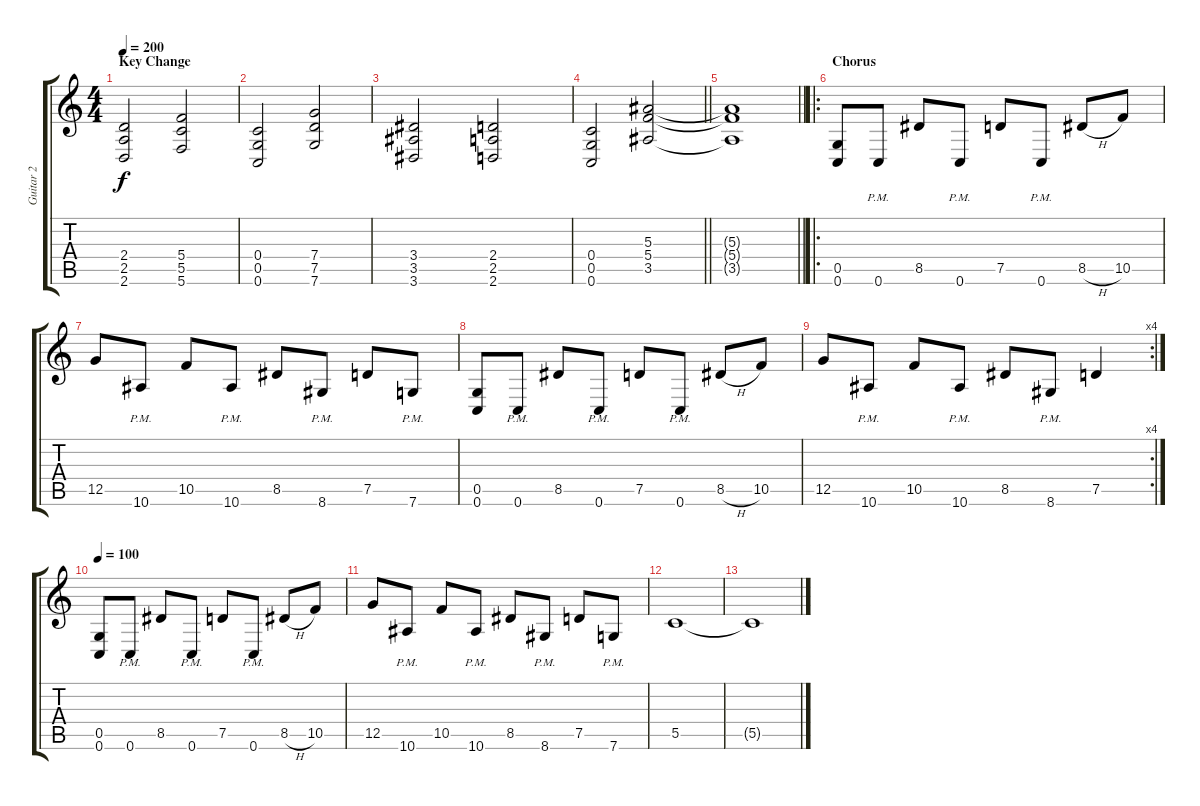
\track ("Guitar 2" "Guitar 2") {instrument distortionguitar}
\staff {score tabs}
\tuning (D4 A3 F3 C3 G2 C2) {hide}
\ts (4 4)
\section ("" "Key Change")
\tempo 200
\clef g2
\ks c
(2.4 2.5 2.6).2{dy f} (5.4 5.5 5.6).2 |
(0.4 0.5 0.6).2 (7.4 7.5 7.6).2 |
(3.4 3.5 3.6).2 (2.4 2.5 2.6).2 |
\barLineRight lightlight
(0.4 0.5 0.6).2 (5.3 5.4 3.5).2 |
\barLineRight lightlight
(5.3{t} 5.4{t} 3.5{t}).1 |
\ro
\section ("" "Chorus")
(0.5 0.6).8 0.6{pm}.8 8.5.8 0.6{pm}.8 7.5.8 0.6{pm}.8 8.5{h}.8 10.5.8 |
12.5.8 10.6{pm}.8 10.5.8 10.6{pm}.8 8.5.8 8.6{pm}.8 7.5.8 7.6{pm}.8 |
(0.5 0.6).8 0.6{pm}.8 8.5.8 0.6{pm}.8 7.5.8 0.6{pm}.8 8.5{h}.8 10.5.8 |
\rc 4
12.5.8 10.6{pm}.8 10.5.8 10.6{pm}.8 8.5.8 8.6{pm}.8 7.5.4 |
\tempo 100
(0.5 0.6).8 0.6{pm}.8 8.5.8 0.6{pm}.8 7.5.8 0.6{pm}.8 8.5{h}.8 10.5.8 |
12.5.8 10.6{pm}.8 10.5.8 10.6{pm}.8 8.5.8 8.6{pm}.8 7.5.8 7.6{pm}.8 |
5.5.1 |
5.5{t}.1
